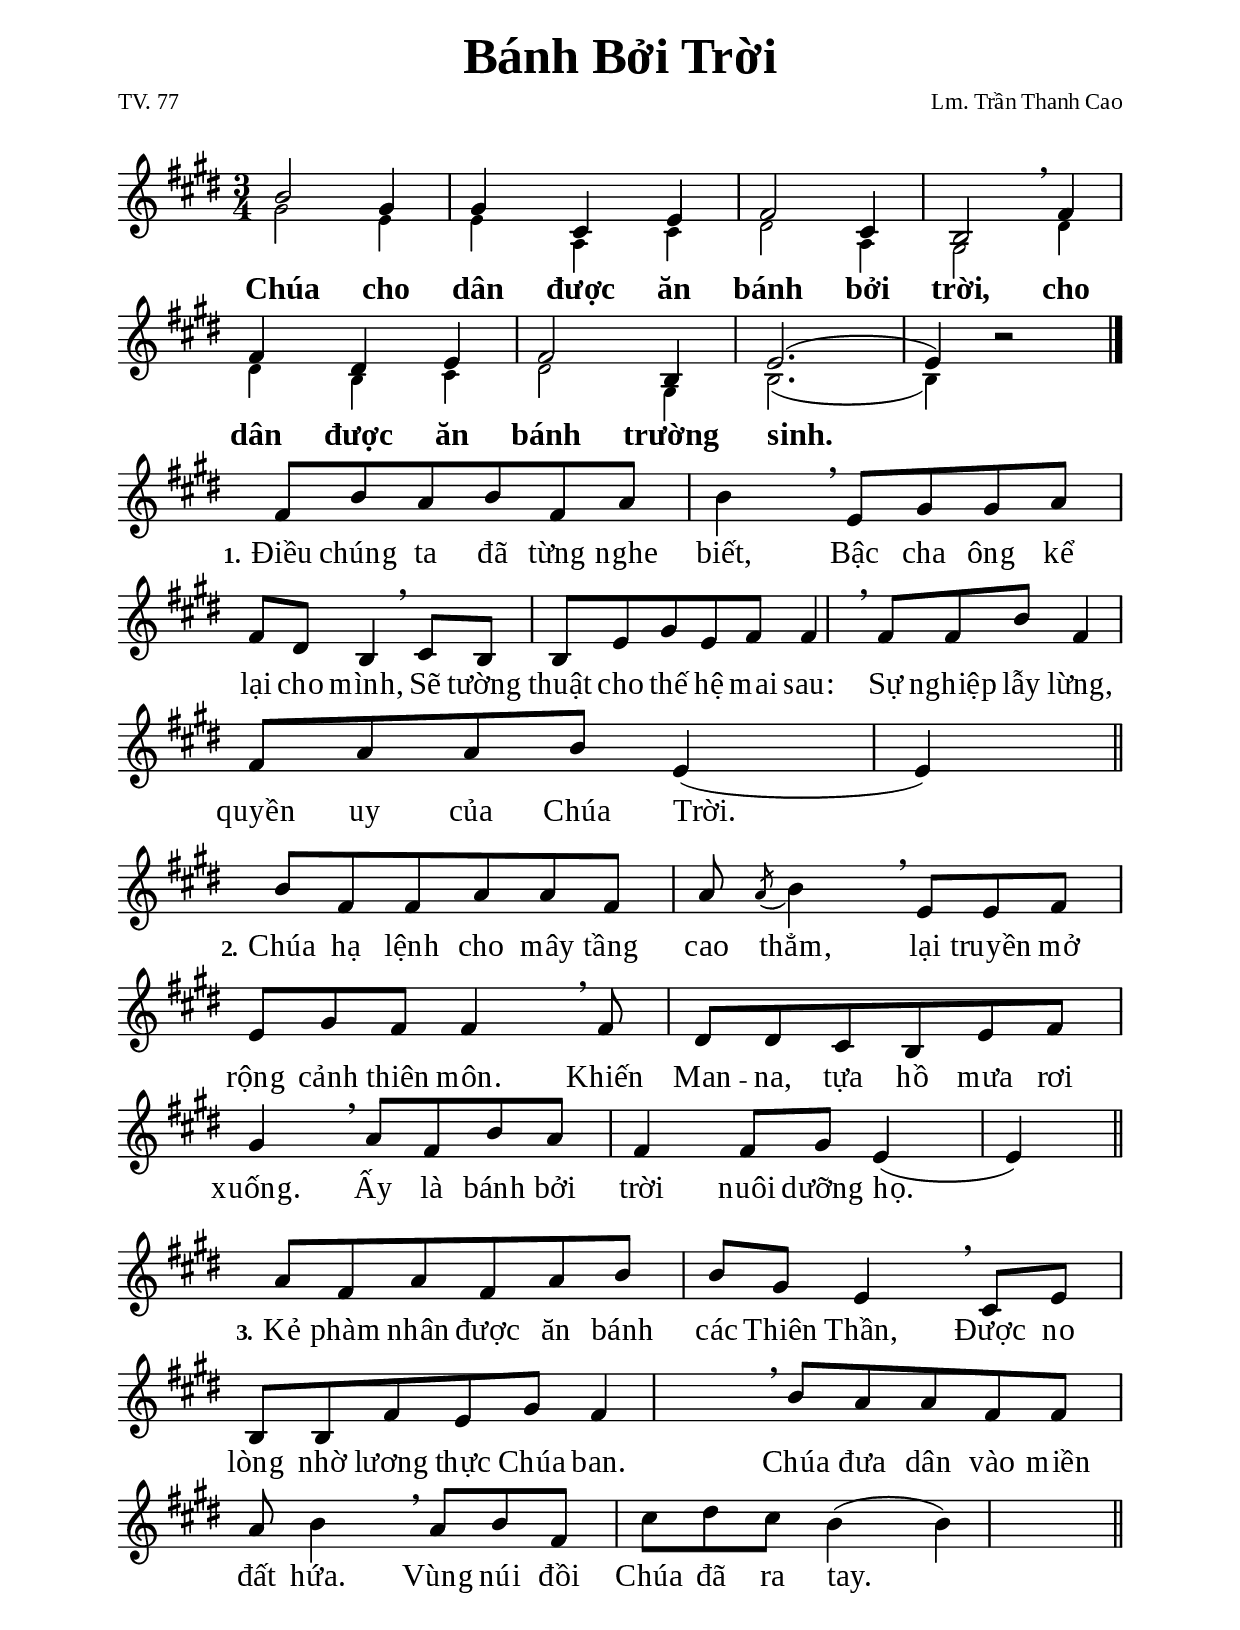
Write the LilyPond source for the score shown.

% Cài đặt chung
\version "2.20.0"
\include "english.ly"

\header {
  title = \markup { \fontsize #3 "Bánh Bởi Trời" }
  poet = "TV. 77"
  composer = "Lm. Trần Thanh Cao"
  arranger = " "
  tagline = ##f
}


\paper {
  #(set-paper-size "a4")
  top-margin = 15\mm
  bottom-margin = 15\mm
  left-margin = 20\mm
  right-margin = 20\mm
  indent = #0
  #(define fonts
    (make-pango-font-tree
      "Liberation Serif"
      "Liberation Serif"
      "Liberation Serif"
      (/ 20 20)))
  page-count = #1
}

% Nhạc điệp khúc
nhacDiepKhucSop = \relative c'' {
  \override Lyrics.LyricSpace.minimum-distance = #4.0
  \override Score.BarNumber.break-visibility = ##(#f #f #f)
  b2 gs4 |
  gs cs, e |
  fs2 cs4 |
  b2 \breathe fs'4 |
  fs ds e |
  fs2 b,4 |
  e2. ( |
  e4) r2 \bar "|."
}

nhacDiepKhucBass = \relative c'' {
  \override Lyrics.LyricSpace.minimum-distance = #4.0
  \override Score.BarNumber.break-visibility = ##(#f #f #f)
  \override NoteHead.font-size = #-2
  gs2 e4 |
  e a, cs |
  ds2 a4 |
  gs2 ds'4 |
  ds b cs |
  ds2 gs,4 |
  b2. ( |
  b4) r2
}

% Nhạc phiên khúc
nhacPhienKhucMot = \relative c' {
  \set Score.barAlways = ##t
  \set Score.defaultBarType = ""
  \override Score.BarNumber.break-visibility = ##(#f #f #f)
  fs8 b a b fs a b4 \breathe
  e,8 gs gs a fs ds b4 \breathe
  cs8 b b e gs e fs fs4 \breathe
  fs8 fs b fs4 fs8 a a b e,4 (e) \bar "||"
}

nhacPhienKhucHai = \relative c'' {
  \set Score.barAlways = ##t
  \set Score.defaultBarType = ""
  \override Score.BarNumber.break-visibility = ##(#f #f #f)
  b8 fs fs a a fs a \acciaccatura a8 b4 \breathe
  e,8 e fs e gs fs fs4 \breathe
  fs8 ds ds cs b e fs gs4 \breathe
  a8 fs b a fs4 fs8 gs e4 (e) \bar "||"
}

nhacPhienKhucBa = \relative c'' {
  \set Score.barAlways = ##t
  \set Score.defaultBarType = ""
  \override Score.BarNumber.break-visibility = ##(#f #f #f)
  a8 fs a fs a b b gs e4 \breathe
  cs8 e b b fs' e gs fs4 \breathe
  b8 a a fs fs a b4 \breathe
  a8 b fs cs' ds cs b4 (b) \bar "||"
}

% Lời điệp khúc
loiDiepKhuc = \lyricmode {
  \override Lyrics.LyricText.font-series = #'bold
  Chúa cho dân được ăn bánh bởi trời,
  cho dân được ăn bánh trường sinh.
}

% Lời phiên khúc
loiPhienKhucMot = \lyricmode {
  \set stanza = #"1."
  Điều chúng ta đã từng nghe biết,
  Bậc cha ông kể lại cho mình,
  Sẽ tường thuật cho thế hệ mai sau:
  Sự nghiệp lẫy lừng, quyền uy của Chúa Trời.
}

loiPhienKhucHai = \lyricmode {
  \set stanza = #"2."
  Chúa hạ lệnh cho mây tầng cao thẳm,
  lại truyền mở rộng cảnh thiên môn.
  Khiến Man -- na, tựa hồ mưa rơi xuống.
  Ấy là bánh bởi trời nuôi dưỡng họ.
}

loiPhienKhucBa = \lyricmode {
  \set stanza = #"3."
  Kẻ phàm nhân được ăn bánh các Thiên Thần,
  Được no lòng nhờ lương thực Chúa ban.
  Chúa đưa dân vào miền đất hứa.
  Vùng núi đồi Chúa đã ra tay.
}


% Dàn trang
\score {
  \new ChoirStaff <<
    \new Staff = diepKhuc \with {
        \consists "Merge_rests_engraver"
        \magnifyStaff #(magstep +1)
      }
      <<
      \new Voice = beSop {
        \voiceOne \key e \major \time 3/4 \nhacDiepKhucSop
      }
      \new Voice = beBas {
        \voiceTwo \key e \major \time 3/4 \nhacDiepKhucBass
      }
    >>
    \new Lyrics \lyricsto beSop \loiDiepKhuc
  >>
  \layout {
    \override Lyrics.LyricText.font-series = #'bold
    \override Lyrics.LyricText.font-size = #+3
    \override Lyrics.LyricSpace.minimum-distance = #2.0
    \override Score.BarNumber.break-visibility = ##(#f #f #f)
  }
}

\score {
  \new ChoirStaff <<
    \new Staff = phienKhuc \with {
        \magnifyStaff #(magstep +1)
      }
      <<
      \new Voice = beSop {
        \key e \major \time 3/4 \nhacPhienKhucMot
      }
    >>
    \new Lyrics \lyricsto beSop \loiPhienKhucMot
  >>
  \layout {
    \override Staff.TimeSignature.transparent = ##t
    \override Lyrics.LyricText.font-size = #+3
    \override Lyrics.LyricSpace.minimum-distance = #0.5
    \override Score.BarNumber.break-visibility = ##(#f #f #f)
    \set Score.barAlways = ##t
    \set Score.defaultBarType = ""
  } 
}

\score {
  \new ChoirStaff <<
    \new Staff = phienKhuc \with {
        \magnifyStaff #(magstep +1)
      }
      <<
      \new Voice = beSop {
        \key e \major \time 3/4 \nhacPhienKhucHai
      }
    >>
    \new Lyrics \lyricsto beSop \loiPhienKhucHai
  >>
  \layout {
    \override Staff.TimeSignature.transparent = ##t
    \override Lyrics.LyricText.font-size = #+3
    \override Lyrics.LyricSpace.minimum-distance = #0.5
    \override Score.BarNumber.break-visibility = ##(#f #f #f)
    \set Score.barAlways = ##t
    \set Score.defaultBarType = ""
  } 
}

\score {
  \new ChoirStaff <<
    \new Staff = phienKhuc \with {
        \magnifyStaff #(magstep +1)
      }
      <<
      \new Voice = beSop {
        \key e \major \time 3/4 \nhacPhienKhucBa
      }
    >>
    \new Lyrics \lyricsto beSop \loiPhienKhucBa
  >>
  \layout {
    \override Staff.TimeSignature.transparent = ##t
    \override Lyrics.LyricText.font-size = #+3
    \override Lyrics.LyricSpace.minimum-distance = #0.5
    \override Score.BarNumber.break-visibility = ##(#f #f #f)
    \set Score.barAlways = ##t
    \set Score.defaultBarType = ""
  } 
}
